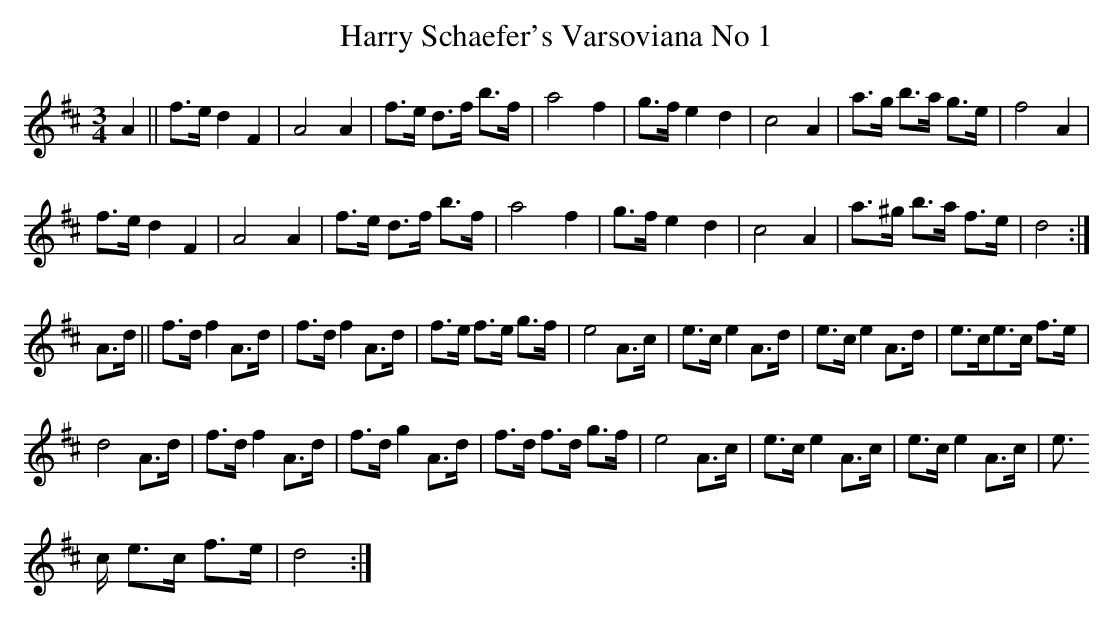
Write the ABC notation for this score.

X:1
T:Harry Schaefer's Varsoviana No 1
M:3/4
L:1/8
K:D
A2||f>e d2 F2|A4 A2|f>e d>f b>f|a4 f2|g>f e2 d2|c4 A2|a>g b>a g>e|f4 A2|
f>e d2 F2|A4 A2|f>e d>f b>f|a4 f2|g>f e2 d2|c4 A2|a>^g b>a f>e|d4:|
A>d||f>d f2 A>d|f>d f2 A>d|f>e f>e g>f|e4 A>c|e>c e2 A>d|e>c e2 A>d|e>ce>c f>e|
d4 A>d|f>d f2 A>d|f>d g2 A>d|f>d f>d g>f|e4 A>c|e>c e2 A>c|e>c e2 A>c|e>
c e>c f>e|d4:|
